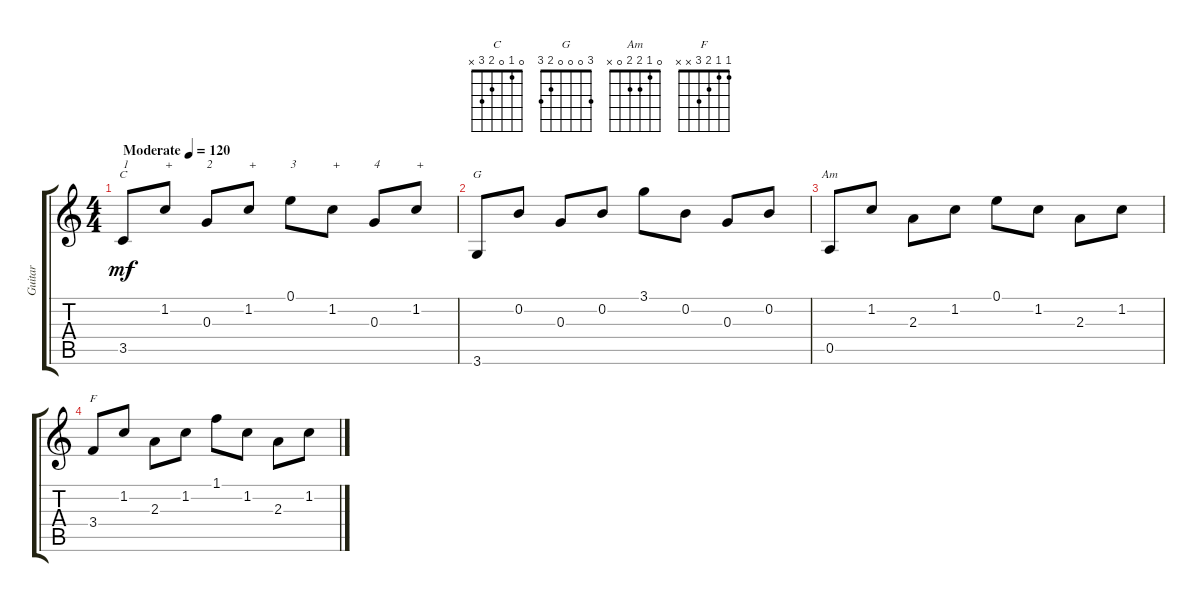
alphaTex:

\track ("Guitar" "Guitar") {instrument acousticguitarnylon}
\staff {score tabs}
\tuning (E4 B3 G3 D3 A2 E2) {hide}
\chord ("C" 0 1 0 2 3 x)
\chord ("G" 3 0 0 0 2 3)
\chord ("Am" 0 1 2 2 0 x)
\chord ("F" 1 1 2 3 x x)
\ts (4 4)
\tempo (120 "Moderate")
\clef g2
\ks c
3.5.8{ch "C" txt "1" dy mf instrument acousticguitarnylon} 1.2.8{txt "+"} 0.3.8{txt "2"} 1.2.8{txt "+"} 0.1.8{txt "3"} 1.2.8{txt "+"} 0.3.8{txt "4"} 1.2.8{txt "+"} |
3.6.8{ch "G"} 0.2.8 0.3.8 0.2.8 3.1.8 0.2.8 0.3.8 0.2.8 |
0.5.8{ch "Am"} 1.2.8 2.3.8 1.2.8 0.1.8 1.2.8 2.3.8 1.2.8 |
3.4.8{ch "F"} 1.2.8 2.3.8 1.2.8 1.1.8 1.2.8 2.3.8 1.2.8
